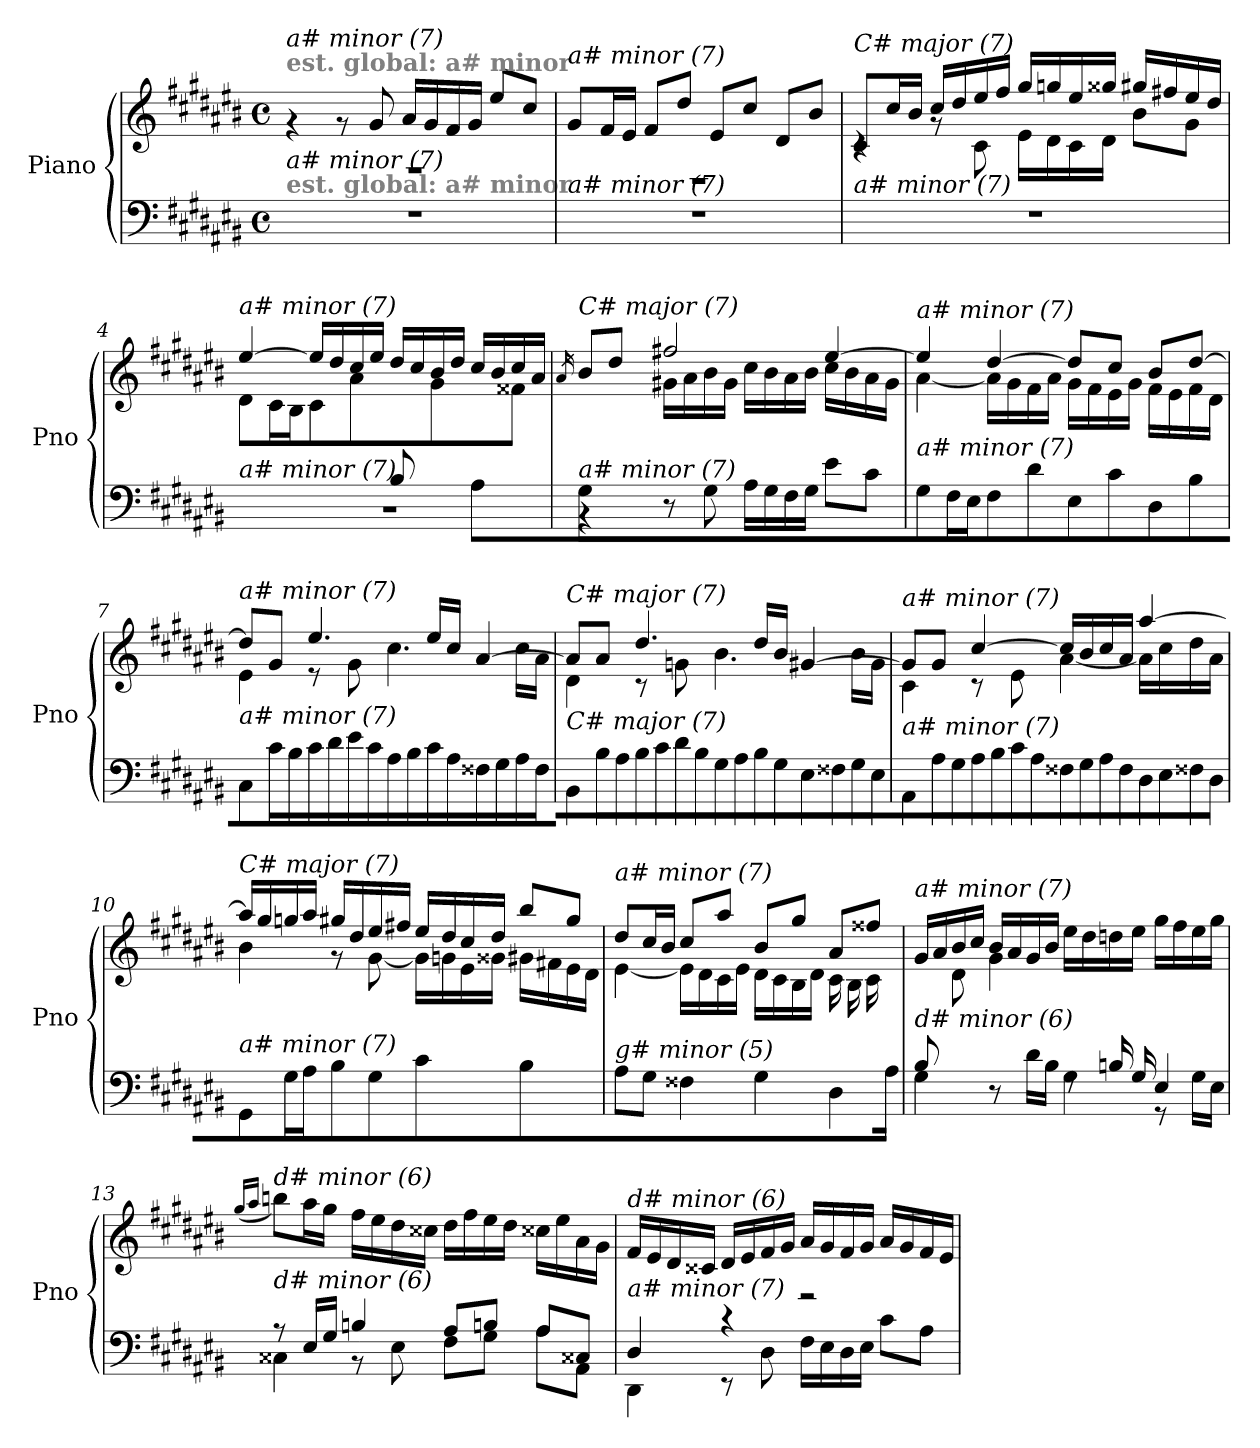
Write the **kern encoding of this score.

**kern	**kern
*part1	*part1
*staff2	*staff1
*I"Piano	*
*I'Pno	*
*clefF4	*clefG2
*k[f#c#g#d#a#e#b#]	*k[f#c#g#d#a#e#b#]
*M4/4	*M4/4
*met(c)	*met(c)
=1	=1
*	*^
!	!LO:TX:a:B:color=#808080:t=est. global&colon; a# minor	!
!	!LO:TX:i:t=a# minor (7)	!
!LO:TX:a:B:color=#808080:t=est. global&colon; a# minor	!	!
!LO:TX:i:t=a# minor (7)	!	!
1r	1rF	4rg
.	.	8rg
.	.	8g#/
.	.	16a#/LL
.	.	16g#/
.	.	16f#/
.	.	16g#/JJ
.	.	8ee#/L
.	.	8cc#/J
=2	=2	=2
!	!LO:TX:i:t=a# minor (7)	!
!LO:TX:i:t=a# minor (7)	!	!
1r	1rD	8g#/L
.	.	16f#/L
.	.	16e#/JJ
.	.	8f#/L
.	.	8dd#/J
.	.	8e#/L
.	.	8cc#/J
.	.	8d#/L
.	.	8b#/J
=3	=3	=3
!	!LO:TX:i:t=C# major (7)	!
!LO:TX:i:t=a# minor (7)	!	!
1r	8c#/L	4rc
.	16cc#/L	.
.	16b#/JJ	.
.	16cc#/LL	8rg
.	16dd#/	.
.	16ee#/	8c#\
.	16ff#/JJ	.
.	16gg#/LL	16e#\LL
.	16ggni/	16d#\
.	16ee#/	16c#\
.	16gg##i/JJ	16d#\JJ
.	16gg#/LL	8b#\L
.	16ff#X/	.
.	16ee#/	8g#\J
.	16dd#/JJ	.
!!LO:LB:g=z	!!
=4	=4	=4
*^	*	*
!	!	!LO:TX:i:t=a# minor (7)	!
!LO:TX:i:t=a# minor (7)	!	!	!
2ryy	1r	[4ee#/	8d#\L
.	.	.	16c#\L
.	.	.	16B#\JJ
.	.	16ee#/LL]	8c#\L
.	.	16dd#/	.
.	.	16cc#/	8a#\J
.	.	16ee#/JJ	.
8B#/L	.	16dd#/LL	8ryy
.	.	16cc#/	.
8ryy	.	16b#/	8g#\J
.	.	16dd#/JJ	.
8A#/L	.	16cc#/LL	8ryy
.	.	16b#/	.
8ryy	.	16cc#/	8f##X\J
.	.	16a#/JJ	.
=5	=5	=5	=5
.	.	16qa#/	.
!	!	!LO:TX:i:t=C# major (7)	!
!LO:TX:i:t=a# minor (7)	!	!	!
8G#/L	4rBB	8b#/L	8ryy
2..ryy	.	8dd#/J	16g#\L
.	.	.	16gni\JJ
.	8r	2ff#X/	16g#\LL
.	.	.	16a#\
.	8G#\	.	16b#\
.	.	.	16g#\JJ
.	16A#\LL	.	16cc#\LL
.	16G#\	.	16b#\
.	16F#\	.	16a#\
.	16G#\JJ	.	16b#\JJ
.	8e#\L	[4ee#/	16cc#\LL
.	.	.	16b#\
.	8c#\J	.	16a#\
.	.	.	16g#\JJ
*v	*v	*	*
=6	=6	=6
!	!LO:TX:i:t=a# minor (7)	!
!LO:TX:i:t=a# minor (7)	!	!
8G#\L	4ee#/]	[4a#\
16F#\L	.	.
16E#\JJ	.	.
8F#\L	[4dd#/	16a#\LL]
.	.	16g#\
8d#\J	.	16f#\
.	.	16a#\JJ
8E#\L	8dd#/L]	16g#\LL
.	.	16f#\
8c#\J	8cc#/J	16e#\
.	.	16g#\JJ
8D#\L	8b#/L	16f#\LL
.	.	16e#\
8B#\J	[8dd#/J	16f#\
.	.	16d#\JJ
!!LO:LB:g=z	!!
=7	=7	=7
!	!LO:TX:i:t=a# minor (7)	!
!LO:TX:i:t=a# minor (7)	!	!
8C#\L	8dd#/L]	4e#\
16c#\L	8g#/J	.
16B#\JJ	.	.
16c#\LL	4.ee#/	8r
16d#\	.	.
16e#\	.	8g#\
16c#\JJ	.	.
16A#\LL	.	4.cc#\
16B#\	.	.
16c#\	16ee#/LL	.
16A#\JJ	16cc#/JJ	.
16F##X\LL	[4a#/	.
16G#\	.	.
16A#\	.	16cc#\LL
16F##\JJ	.	16a#\JJ
=8	=8	=8
!	!LO:TX:i:t=C# major (7)	!
!LO:TX:i:t=C# major (7)	!	!
8BB#\L	8a#/L]	4d#\
16B#\L	8a#/J	.
16A#\JJ	.	.
16B#\LL	4.dd#/	8r
16c#\	.	.
16d#\	.	8gni\
16B#\JJ	.	.
16G#\LL	.	4.b#\
16A#\	.	.
16B#\	16dd#/LL	.
16G#\JJ	16b#/JJ	.
16E#\LL	[4g#/	.
16F##Xj\	.	.
16G#\	.	16b#\LL
16E#\JJ	.	16g#\JJ
=9	=9	=9
!	!LO:TX:i:t=a# minor (7)	!
!LO:TX:i:t=a# minor (7)	!	!
8AA#\L	8g#/L]	4c#\
16A#\L	8g#/J	.
16G#\JJ	.	.
16A#\LL	[4cc#/	8r
16B#\	.	.
16c#\	.	8e#\
16A#\JJ	.	.
16F##X\LL	16cc#/LL]	[4a#\
16G#\	16b#/	.
16A#\	16cc#/	.
16F##\JJ	16a#/JJ	.
16D#\LL	[4aa#/	16a#\LL]
16E#\	.	16cc#\
16F##X\	.	16dd#\
16D#\JJ	.	16a#\JJ
!!LO:LB:g=z	!!
=10	=10	=10
!	!LO:TX:i:t=C# major (7)	!
!LO:TX:i:t=a# minor (7)	!	!
8GG#\L	16aa#/LL]	4b#\
.	16gg#/	.
16G#\L	16ggni/	.
16A#\JJ	16aa#/JJ	.
8B#\L	16gg#/LL	8r
.	16dd#/	.
8G#\J	16ee#/	[8g#\
.	16ff#X/JJ	.
4c#\	16ee#/LL	16g#\LL]
.	16dd#/	16gni\
.	16cc#/	16e#\
.	16dd#/JJ	16g##i\JJ
4B#\	8bb#/L	16g#\LL
.	.	16f#X\
.	8gg#/J	16e#\
.	.	16d#\JJ
=11	=11	=11
*^	*	*
!	!	!LO:TX:i:t=a# minor (7)	!
!LO:TX:i:t=g# minor (5)	!	!	!
2...ryy	8A#\L	8dd#/L	[4e#\
.	8G#\J	16cc#/L	.
.	.	16b#/JJ	.
.	4F##X\	8cc#/L	16e#\LL]
.	.	.	16d#\
.	.	8aa#/J	16c#\
.	.	.	16e#\JJ
.	4G#\	8b#/L	16d#\LL
.	.	.	16c#\
.	.	8gg#/J	16B#\
.	.	.	16d#\JJ
.	4D#\	8a#/L	16c#\LL
.	.	.	16B#\
.	.	8ff##X/J	16c#\
16A#/JJ	.	.	16ryy
=12	=12	=12	=12
!	!	!LO:TX:i:t=a# minor (7)	!
!LO:TX:i:t=d# minor (6)	!	!	!
8B#/L	4G#\	16g#/LL	8ryy
.	.	16a#/	.
4.ryy	.	16b#/	8d#\J
.	.	16cc#/JJ	.
.	8r	16b#/LL	4g#\
.	.	16a#/	.
.	16d#\LL	16g#/	.
.	16B#\JJ	16b#/JJ	.
8rF	4G#\	16ee#\LL	2ryy
.	.	16dd#\	.
16Bn/LL	.	16ddni\	.
16G#/JJ	.	16ee#\JJ	.
4E#/	8r	16gg#\LL	.
.	.	16ff#\	.
.	16G#\LL	16ee#\	.
.	16E#\JJ	16gg#\JJ	.
*	*	*v	*v
!!LO:LB:g=z
=13	=13	=13
.	.	(16qgg#/LL
.	.	16qaa#/JJ
!	!	!LO:TX:i:t=d# minor (6)
!LO:TX:i:t=d# minor (6)	!	!
8r	4C##X\	8bbn\L)
16E#/LL	.	16aa#\L
16G#/JJ	.	16gg#\JJ
4Bn/	8r	16ff#\LL
.	.	16ee#\
.	8E#\	16dd#\
.	.	16cc##X\JJ
8A#/L	8F#\L	16dd#\LL
.	.	16ff#\
8Bn/J	8G#\J	16ee#\
.	.	16dd#\JJ
8A#/L	8A#\L	16cc##X\LL
.	.	16ee#\
8C##X/J	8AA#\J	16a#\
.	.	16g#\JJ
=14	=14	=14
!	!	!LO:TX:i:t=d# minor (6)
!LO:TX:i:t=a# minor (7)	!	!
4D#/	4DD#\	16f#/LL
.	.	16e#/
.	.	16d#/
.	.	16c##X/JJ
4r	8r	16d#/LL
.	.	16e#/
.	8D#\	16f#/
.	.	16g#/JJ
2r	16F#\LL	16a#/LL
.	16E#\	16g#/
.	16D#\	16f#/
.	16E#\JJ	16g#/JJ
.	8c#\L	16a#/LL
.	.	16g#/
.	8A#\J	16f#/
.	.	16e#/JJ
*v	*v	*
=	=
*-	*-
